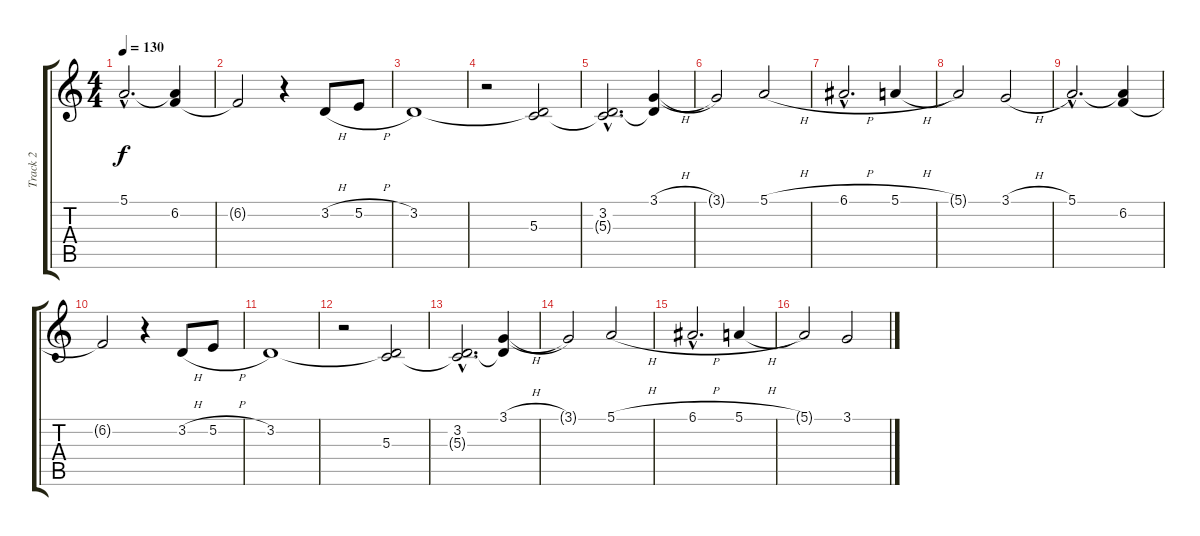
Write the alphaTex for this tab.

\track ("Track 2" "Track 2") {instrument acousticgrandpiano}
\staff {score tabs}
\tuning (E4 B3 G3 D3 A2 E2) {hide}
\ts (4 4)
\tempo 130
\clef g2
\ks c
5.1{hac}.2{d dy f} (5.1{t} 6.2).4 |
6.2{t}.2 r.4 3.2{h}.8 5.2{h}.8 |
3.2.1 |
r.2 (3.2{t} 5.3).2 |
(3.2{hac} 5.3{hac t}).2{d} (3.1{h} 3.2{t}).4 |
3.1{t}.2 5.1{h}.2 |
6.1{h hac}.2{d} 5.1{h}.4 |
5.1{t}.2 3.1{h}.2 |
5.1{hac}.2{d} (5.1{t} 6.2).4 |
6.2{t}.2 r.4 3.2{h}.8 5.2{h}.8 |
3.2.1 |
r.2 (3.2{t} 5.3).2 |
(3.2{hac} 5.3{hac t}).2{d} (3.1{h} 3.2{t}).4 |
3.1{t}.2 5.1{h}.2 |
6.1{h hac}.2{d} 5.1{h}.4 |
5.1{t}.2 3.1{h}.2
